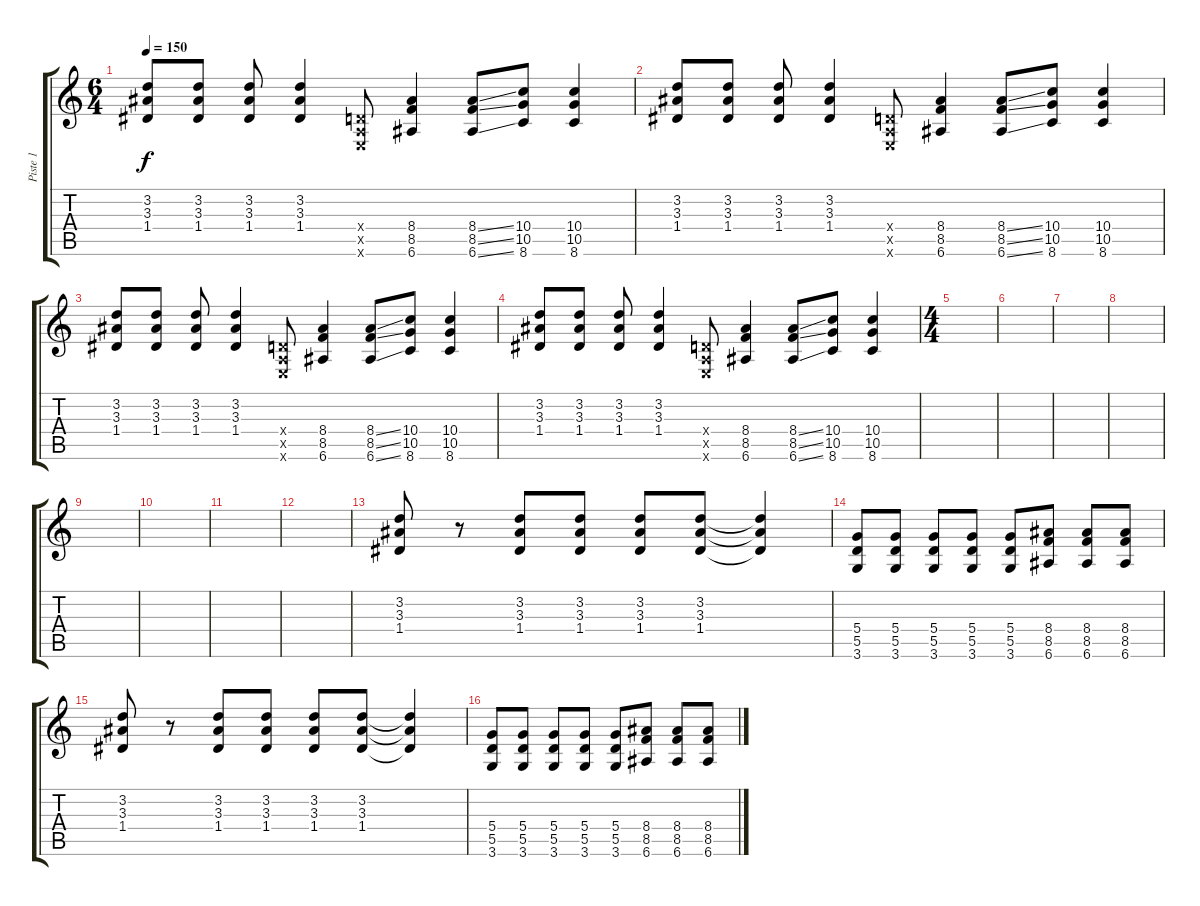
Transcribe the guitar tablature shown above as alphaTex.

\track ("Piste 1" "Piste 1") {instrument overdrivenguitar}
\staff {score tabs}
\tuning (E4 B3 G3 D3 A2 E2) {hide}
\ts (6 4)
\tempo 150
\clef g2
\ks c
(3.2 3.3 1.4).8{dy f instrument electricguitarclean} (3.2 3.3 1.4).8 (3.2 3.3 1.4).8 (3.2 3.3 1.4).4 (0.4{x} 0.5{x} 0.6{x}).8 (8.4 8.5 6.6).4 (8.4{ss} 8.5{ss} 6.6{ss}).8 (10.4 10.5 8.6).8 (10.4 10.5 8.6).4 |
(3.2 3.3 1.4).8 (3.2 3.3 1.4).8 (3.2 3.3 1.4).8 (3.2 3.3 1.4).4 (0.4{x} 0.5{x} 0.6{x}).8 (8.4 8.5 6.6).4 (8.4{ss} 8.5{ss} 6.6{ss}).8 (10.4 10.5 8.6).8 (10.4 10.5 8.6).4 |
(3.2 3.3 1.4).8 (3.2 3.3 1.4).8 (3.2 3.3 1.4).8 (3.2 3.3 1.4).4 (0.4{x} 0.5{x} 0.6{x}).8 (8.4 8.5 6.6).4 (8.4{ss} 8.5{ss} 6.6{ss}).8 (10.4 10.5 8.6).8 (10.4 10.5 8.6).4 |
(3.2 3.3 1.4).8 (3.2 3.3 1.4).8 (3.2 3.3 1.4).8 (3.2 3.3 1.4).4 (0.4{x} 0.5{x} 0.6{x}).8 (8.4 8.5 6.6).4 (8.4{ss} 8.5{ss} 6.6{ss}).8 (10.4 10.5 8.6).8 (10.4 10.5 8.6).4 |
\ts (4 4)
|
|
|
|
|
|
|
|
(3.2 3.3 1.4).8{instrument overdrivenguitar} r.8 (3.2 3.3 1.4).8 (3.2 3.3 1.4).8 (3.2 3.3 1.4).8 (3.2 3.3 1.4).8 (3.2{t} 3.3{t} 1.4{t}).4 |
(5.4 5.5 3.6).8 (5.4 5.5 3.6).8 (5.4 5.5 3.6).8 (5.4 5.5 3.6).8 (5.4 5.5 3.6).8 (8.4 8.5 6.6).8 (8.4 8.5 6.6).8 (8.4 8.5 6.6).8 |
(3.2 3.3 1.4).8 r.8 (3.2 3.3 1.4).8 (3.2 3.3 1.4).8 (3.2 3.3 1.4).8 (3.2 3.3 1.4).8 (3.2{t} 3.3{t} 1.4{t}).4 |
(5.4 5.5 3.6).8 (5.4 5.5 3.6).8 (5.4 5.5 3.6).8 (5.4 5.5 3.6).8 (5.4 5.5 3.6).8 (8.4 8.5 6.6).8 (8.4 8.5 6.6).8 (8.4 8.5 6.6).8
